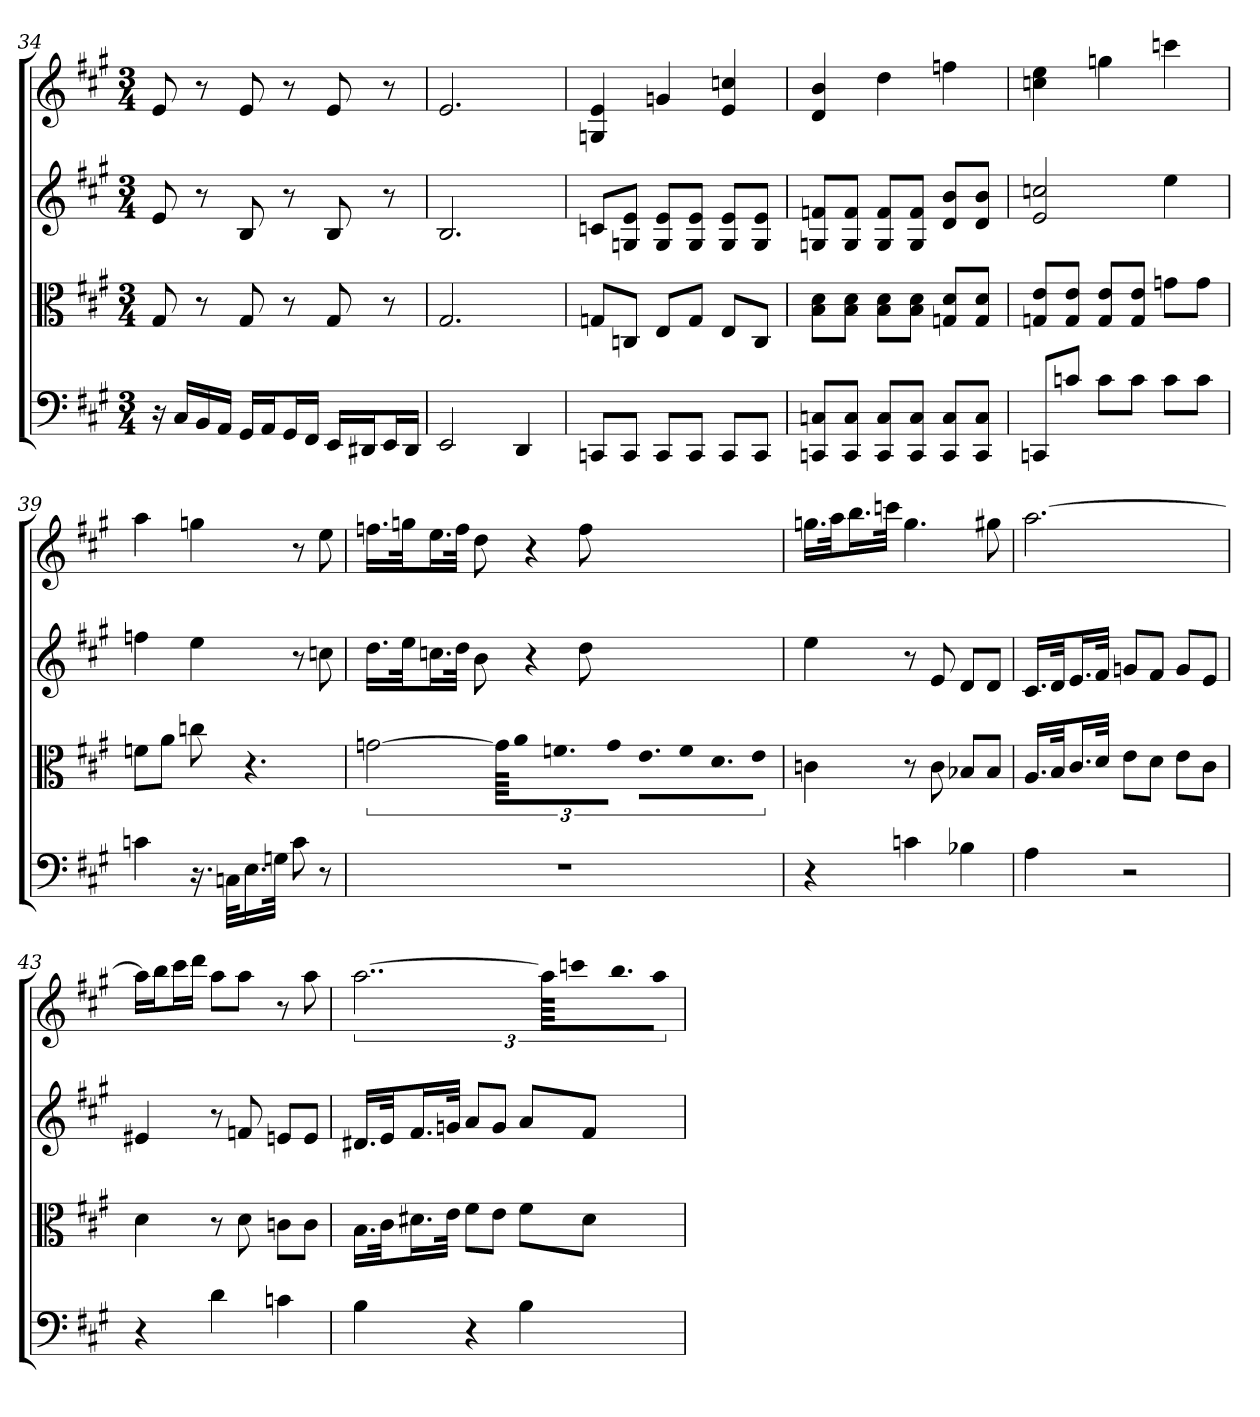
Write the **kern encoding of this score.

**kern	**kern	**kern	**kern
*part4	*part3	*part2	*part1
*staff4	*staff3	*staff2	*staff1
*clefF4	*clefC3	*	*
*k[f#c#g#]	*k[f#c#g#]	*k[f#c#g#]	*k[f#c#g#]
*A:	*A:	*A:	*A:
*M3/4	*M3/4	*M3/4	*M3/4
=34	=34	=34	=34
16r	8G#	8e	8e
16C#/LL	.	.	.
16BB/	8r	8r	8r
16AA/JJ	.	.	.
16GG#/LL	8G#	8B	8e
16AA/J	.	.	.
16GG#/L	8r	8r	8r
16FF#/JJ	.	.	.
16EE/LL	8G#	8B	8e
16DD#X/J	.	.	.
16EE/L	8r	8r	8r
16DD#/JJ	.	.	.
=35	=35	=35	=35
2EE	2.G#	2.B	2.e
4DD	.	.	.
=36	=36	=36	=36
8CCn/L	8Gn/L	8cnL	4Gn 4e
8CC/J	8Cn/J	8Gn 8eJ	.
8CC/L	8E/L	8G 8eL	4gn
8CC/J	8G/J	8G 8eJ	.
8CC/L	8E/L	8G 8eL	4e 4ccn
8CC/J	8C/J	8G 8eJ	.
=37	=37	=37	=37
8CCn/ 8Cn/L	8B\ 8d\L	8Gn 8fnL	4d 4b
8CC/ 8C/J	8B\ 8d\J	8G 8fJ	.
8CC/ 8C/L	8B\ 8d\L	8G 8fL	4dd
8CC/ 8C/J	8B\ 8d\J	8G 8fJ	.
8CC/ 8C/L	8Gn/ 8d/L	8d 8bL	4ffn
8CC/ 8C/J	8G/ 8d/J	8d 8bJ	.
=38	=38	=38	=38
8CCn/L	8Gn/ 8e/L	2e 2ccn	4ccn 4ee
8cn/J	8G/ 8e/J	.	.
8c\L	8G/ 8e/L	.	4ggn
8c\J	8G/ 8e/J	.	.
8c\L	8gn\L	4ee	4cccn
8c\J	8g\J	.	.
=39	=39	=39	=39
4cn	8fn\L	4ffn	4aa
.	8a\J	.	.
16.r	8ccn	4ee	4ggn
32Cn\KLL	.	.	.
16.E\	4.r	.	.
32Gn\JJk	.	.	.
8c	.	8r	8r
8r	.	8ccn	8ee
=40	=40	=40	=40
2.r	[3gn	16.ddLL	16.ffnLL
.	.	32eeJk	32ggnJk
.	.	16.ccnL	16.eeL
.	.	32ddJJk	32ffJJk
.	.	8b	8dd
.	96g\KLLL]	.	.
.	32a\JJ	.	.
.	16.fn\L	4r	4r
.	32g\JJk	.	.
.	16.e\LL	.	.
.	32f\Jk	.	.
.	16.d\L	8dd	8ff
.	32e\JJk	.	.
=41	=41	=41	=41
4r	4cn	4ee	16.ggnLL
.	.	.	32aaJk
.	.	.	16.bbL
.	.	.	32cccnJJk
4cn	8r	8r	4.gg
.	8c	8e	.
4B-X	8B-X/L	8dL	.
.	8B-/J	8dJ	8gg#X
=42	=42	=42	=42
4A	16.A/LL	16.c#LL	[2.aa
.	32B/Jk	32dJk	.
.	16.c#/L	16.eL	.
.	32d/JJk	32f#JJk	.
2r	8e\L	8gnL	.
.	8d\J	8f#J	.
.	8e\L	8gL	.
.	8c#\J	8eJ	.
=43	=43	=43	=43
4r	4d	4e#X	16aaLL]
.	.	.	16bbJ
.	.	.	16ccc#L
.	.	.	16dddJJ
4d	8r	8r	8aaL
.	8d	8fn	8aaJ
4cn	8cn\L	8enL	8r
.	8c\J	8eJ	8aa
=44	=44	=44	=44
4B	16.B\LL	16.d#XLL	[3..aa
.	32c#\Jk	32eJk	.
.	16.d#X\L	16.f#L	.
.	32e\JJk	32gnJJk	.
4r	8f#\L	8aL	.
.	8e\J	8gJ	.
4B	8f#\L	8aL	.
.	.	.	96aaKLLL]
.	.	.	32cccnJJ
.	8d#\J	8f#J	16.bbL
.	.	.	32aaJJk
=	=	=	=
*-	*-	*-	*-
